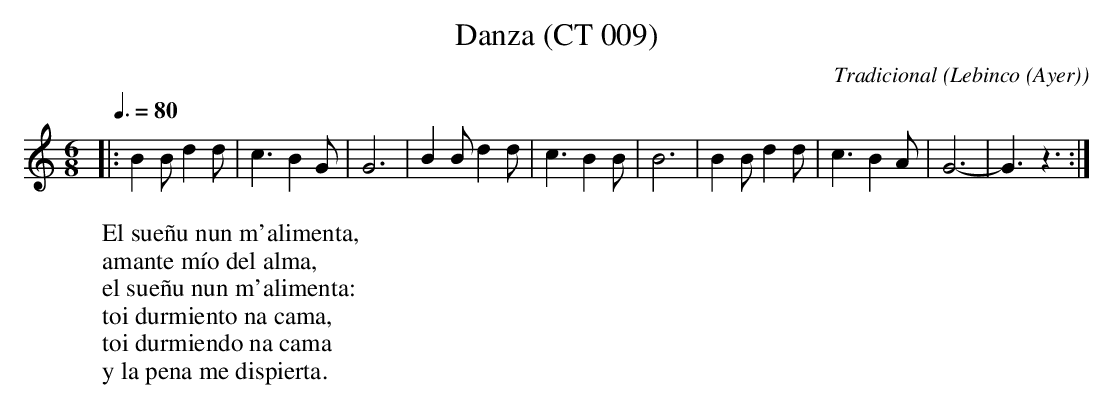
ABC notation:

X:1
T:Danza (CT 009)
C:Tradicional
O:Lebinco (Ayer)
M:6/8
L:1/8
Q:3/8=80
K:C
|:B2B d2d|c3 B2G|G6|B2B d2d|c3 B2B|B6|B2B d2d|c3 B2A|G6-|G3 z3:|
W:El sueñu nun m'alimenta,
W:amante mío del alma,
W:el sueñu nun m'alimenta:
W:toi durmiento na cama,
W:toi durmiendo na cama
W:y la pena me dispierta.
W:
